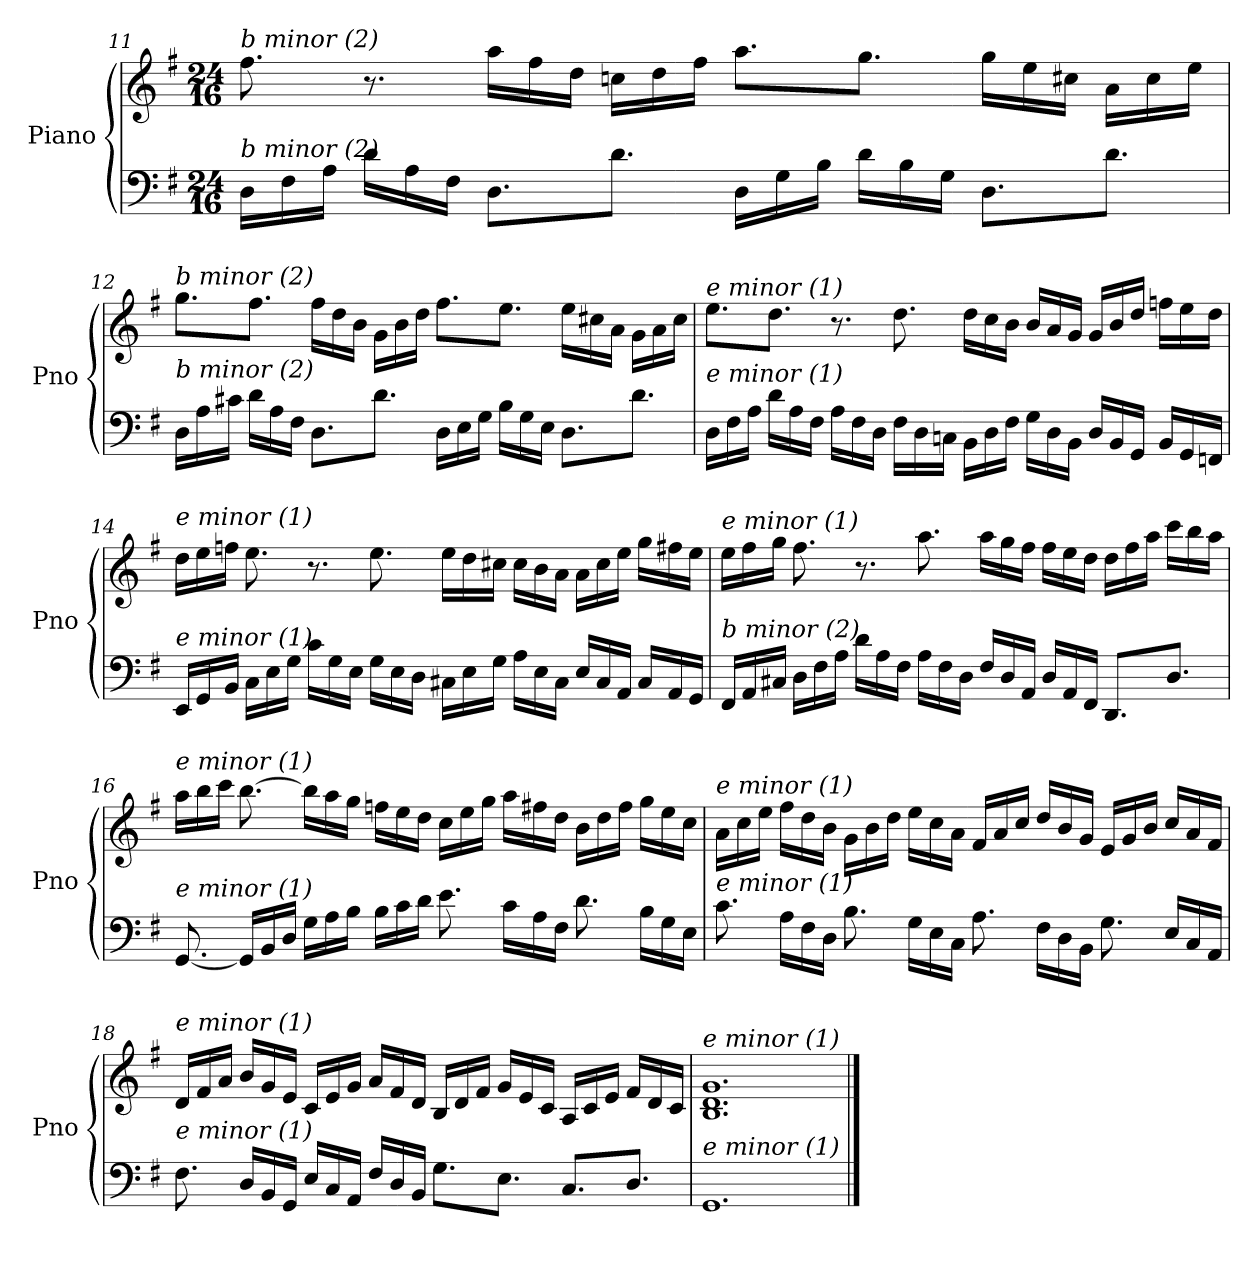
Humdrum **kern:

**kern	**kern
*part1	*part1
*staff2	*staff1
*I"Piano	*
*I'Pno	*
!!LO:PB:g=z
*clefF4	*clefG2
*k[f#]	*k[f#]
*G:	*G:
*M24/16	*M24/16
=11	=11
!	!LO:TX:i:t=b minor (2)
!LO:TX:i:t=b minor (2)	!
16D\LL	8.ff#\
16F#\	.
16A\JJ	.
16d\LL	8.r
16A\	.
16F#\JJ	.
8.D\L	16aa\LL
.	16ff#\
.	16dd\JJ
8.d\J	16ccn\LL
.	16dd\
.	16ff#\JJ
16D\LL	8.aa\L
16G\	.
16B\JJ	.
16d\LL	8.gg\J
16B\	.
16G\JJ	.
8.D\L	16gg\LL
.	16ee\
.	16cc#X\JJ
8.d\J	16a\LL
.	16cc#\
.	16ee\JJ
!!LO:LB:g=z
=12	=12
!	!LO:TX:i:t=b minor (2)
!LO:TX:i:t=b minor (2)	!
16D\LL	8.gg\L
16A\	.
16c#X\JJ	.
16d\LL	8.ff#\J
16A\	.
16F#\JJ	.
8.D\L	16ff#\LL
.	16dd\
.	16b\JJ
8.d\J	16g\LL
.	16b\
.	16dd\JJ
16D\LL	8.ff#\L
16E\	.
16G\JJ	.
16B\LL	8.ee\J
16G\	.
16E\JJ	.
8.D\L	16ee\LL
.	16cc#X\
.	16a\JJ
8.d\J	16g\LL
.	16a\
.	16cc#\JJ
!!LO:LB:g=z
=13	=13
!	!LO:TX:i:t=e minor (1)
!LO:TX:i:t=e minor (1)	!
16D\LL	8.ee\L
16F#\	.
16A\JJ	.
16d\LL	8.dd\J
16A\	.
16F#\JJ	.
16A\LL	8.r
16F#\	.
16D\JJ	.
16F#\LL	8.dd\
16D\	.
16Cn\JJ	.
16BB\LL	16dd\LL
16D\	16cc\
16F#\JJ	16b\JJ
16G\LL	16b/LL
16D\	16a/
16BB\JJ	16g/JJ
16D/LL	16g/LL
16BB/	16b/
16GG/JJ	16dd/JJ
16BB/LL	16ffn\LL
16GG/	16ee\
16FFn/JJ	16dd\JJ
!!LO:LB:g=z
=14	=14
!	!LO:TX:i:t=e minor (1)
!LO:TX:i:t=e minor (1)	!
16EE/LL	16dd\LL
16GG/	16ee\
16BB/JJ	16ffn\JJ
16C\LL	8.ee\
16E\	.
16G\JJ	.
16c\LL	8.r
16G\	.
16E\JJ	.
16G\LL	8.ee\
16E\	.
16D\JJ	.
16C#X\LL	16ee\LL
16E\	16dd\
16G\JJ	16cc#X\JJ
16A\LL	16cc#\LL
16E\	16b\
16C#\JJ	16a\JJ
16E/LL	16a\LL
16C#/	16cc#\
16AA/JJ	16ee\JJ
16C#/LL	16gg\LL
16AA/	16ff#X\
16GG/JJ	16ee\JJ
!!LO:LB:g=z
=15	=15
!	!LO:TX:i:t=e minor (1)
!LO:TX:i:t=b minor (2)	!
16FF#/LL	16ee\LL
16AA/	16ff#\
16C#X/JJ	16gg\JJ
16D\LL	8.ff#\
16F#\	.
16A\JJ	.
16d\LL	8.r
16A\	.
16F#\JJ	.
16A\LL	8.aa\
16F#\	.
16D\JJ	.
16F#/LL	16aa\LL
16D/	16gg\
16AA/JJ	16ff#\JJ
16D/LL	16ff#\LL
16AA/	16ee\
16FF#/JJ	16dd\JJ
8.DD/L	16dd\LL
.	16ff#\
.	16aa\JJ
8.D/J	16ccc\LL
.	16bb\
.	16aa\JJ
!!LO:PB:g=z
=16	=16
!	!LO:TX:i:t=e minor (1)
!LO:TX:i:t=e minor (1)	!
[8.GG/	16aa\LL
.	16bb\
.	16ccc\JJ
16GG/LL]	[8.bb\
16BB/	.
16D/JJ	.
16G\LL	16bb\LL]
16A\	16aa\
16B\JJ	16gg\JJ
16B\LL	16ffn\LL
16c\	16ee\
16d\JJ	16dd\JJ
8.e\	16cc\LL
.	16ee\
.	16gg\JJ
16c\LL	16aa\LL
16A\	16ff#X\
16F#\JJ	16dd\JJ
8.d\	16b\LL
.	16dd\
.	16ff#\JJ
16B\LL	16gg\LL
16G\	16ee\
16E\JJ	16cc\JJ
!!LO:PB:g=z
=17	=17
!	!LO:TX:i:t=e minor (1)
!LO:TX:i:t=e minor (1)	!
8.c\	16a\LL
.	16cc\
.	16ee\JJ
16A\LL	16ff#\LL
16F#\	16dd\
16D\JJ	16b\JJ
8.B\	16g\LL
.	16b\
.	16dd\JJ
16G\LL	16ee\LL
16E\	16cc\
16C\JJ	16a\JJ
8.A\	16f#/LL
.	16a/
.	16cc/JJ
16F#\LL	16dd/LL
16D\	16b/
16BB\JJ	16g/JJ
8.G\	16e/LL
.	16g/
.	16b/JJ
16E/LL	16cc/LL
16C/	16a/
16AA/JJ	16f#/JJ
!!LO:LB:g=z
=18	=18
!	!LO:TX:i:t=e minor (1)
!LO:TX:i:t=e minor (1)	!
8.F#\	16d/LL
.	16f#/
.	16a/JJ
16D/LL	16b/LL
16BB/	16g/
16GG/JJ	16e/JJ
16E/LL	16c/LL
16C/	16e/
16AA/JJ	16g/JJ
16F#/LL	16a/LL
16D/	16f#/
16BB/JJ	16d/JJ
8.G\L	16B/LL
.	16d/
.	16f#/JJ
8.E\J	16g/LL
.	16e/
.	16c/JJ
8.C/L	16A/LL
.	16c/
.	16e/JJ
8.D/J	16f#/LL
.	16d/
.	16c/JJ
=19	=19
!	!LO:TX:i:t=e minor (1)
!LO:TX:i:t=e minor (1)	!
1.GG	1.B 1.d 1.g
==	==
*-	*-
